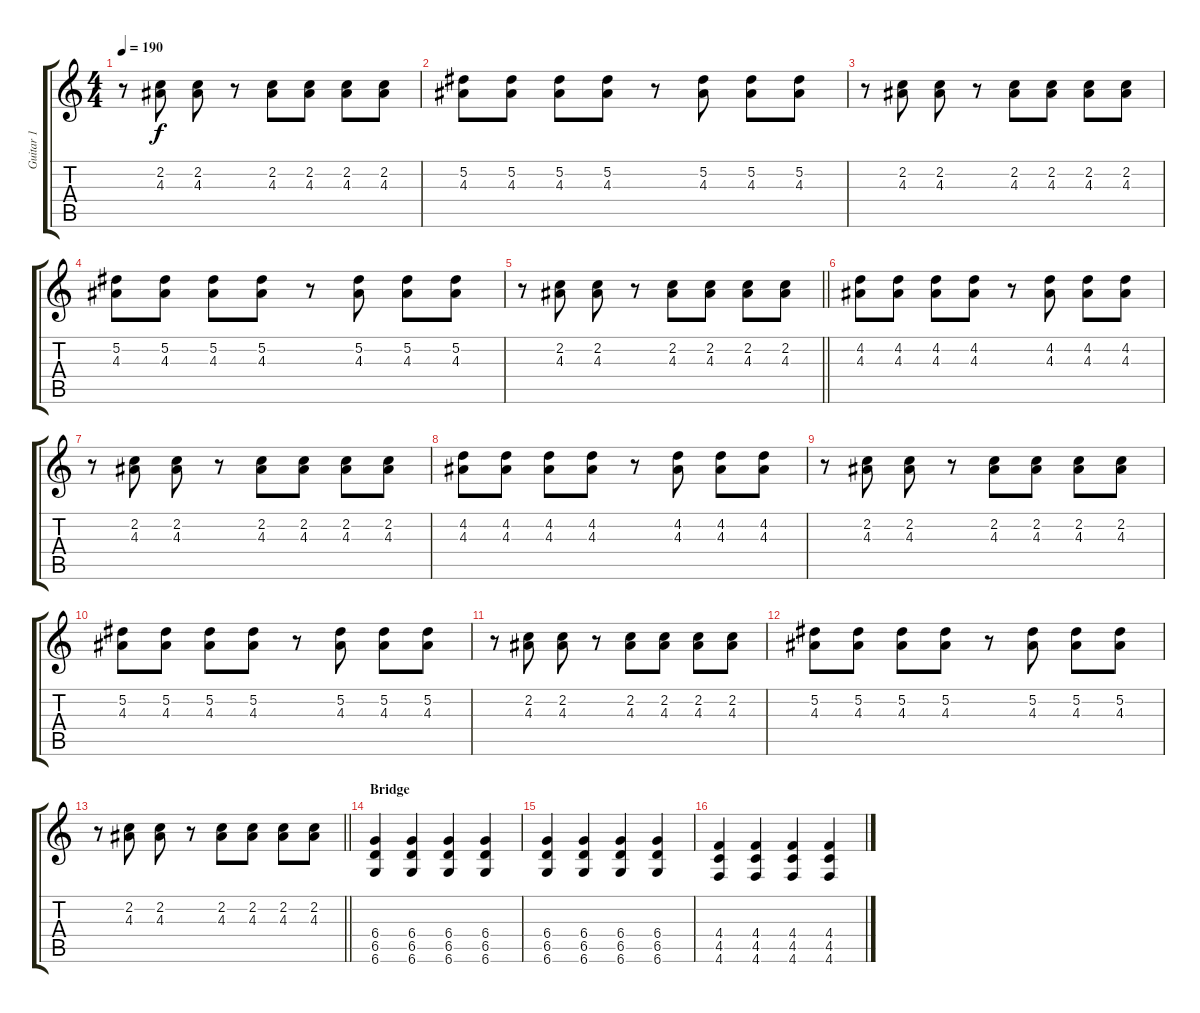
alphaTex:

\track ("Guitar 1" "Guitar 1") {instrument distortionguitar}
\staff {score tabs}
\tuning (Eb4 Bb3 Gb3 Db3 Ab2 Db2) {hide}
\ts (4 4)
\tempo 190
\clef g2
\ks c
r.8{dy f} (2.2 4.3).8 (2.2 4.3).8 r.8 (2.2 4.3).8 (2.2 4.3).8 (2.2 4.3).8 (2.2 4.3).8 |
(5.2 4.3).8 (5.2 4.3).8 (5.2 4.3).8 (5.2 4.3).8 r.8 (5.2 4.3).8 (5.2 4.3).8 (5.2 4.3).8 |
r.8 (2.2 4.3).8 (2.2 4.3).8 r.8 (2.2 4.3).8 (2.2 4.3).8 (2.2 4.3).8 (2.2 4.3).8 |
(5.2 4.3).8 (5.2 4.3).8 (5.2 4.3).8 (5.2 4.3).8 r.8 (5.2 4.3).8 (5.2 4.3).8 (5.2 4.3).8 |
\barLineRight lightlight
r.8 (2.2 4.3).8 (2.2 4.3).8 r.8 (2.2 4.3).8 (2.2 4.3).8 (2.2 4.3).8 (2.2 4.3).8 |
(4.2 4.3).8 (4.2 4.3).8 (4.2 4.3).8 (4.2 4.3).8 r.8 (4.2 4.3).8 (4.2 4.3).8 (4.2 4.3).8 |
r.8 (2.2 4.3).8 (2.2 4.3).8 r.8 (2.2 4.3).8 (2.2 4.3).8 (2.2 4.3).8 (2.2 4.3).8 |
(4.2 4.3).8 (4.2 4.3).8 (4.2 4.3).8 (4.2 4.3).8 r.8 (4.2 4.3).8 (4.2 4.3).8 (4.2 4.3).8 |
r.8 (2.2 4.3).8 (2.2 4.3).8 r.8 (2.2 4.3).8 (2.2 4.3).8 (2.2 4.3).8 (2.2 4.3).8 |
(5.2 4.3).8 (5.2 4.3).8 (5.2 4.3).8 (5.2 4.3).8 r.8 (5.2 4.3).8 (5.2 4.3).8 (5.2 4.3).8 |
r.8 (2.2 4.3).8 (2.2 4.3).8 r.8 (2.2 4.3).8 (2.2 4.3).8 (2.2 4.3).8 (2.2 4.3).8 |
(5.2 4.3).8 (5.2 4.3).8 (5.2 4.3).8 (5.2 4.3).8 r.8 (5.2 4.3).8 (5.2 4.3).8 (5.2 4.3).8 |
\barLineRight lightlight
r.8 (2.2 4.3).8 (2.2 4.3).8 r.8 (2.2 4.3).8 (2.2 4.3).8 (2.2 4.3).8 (2.2 4.3).8 |
\section ("" "Bridge")
(6.4 6.5 6.6).4 (6.4 6.5 6.6).4 (6.4 6.5 6.6).4 (6.4 6.5 6.6).4 |
(6.4 6.5 6.6).4 (6.4 6.5 6.6).4 (6.4 6.5 6.6).4 (6.4 6.5 6.6).4 |
(4.4 4.5 4.6).4 (4.4 4.5 4.6).4 (4.4 4.5 4.6).4 (4.4 4.5 4.6).4
